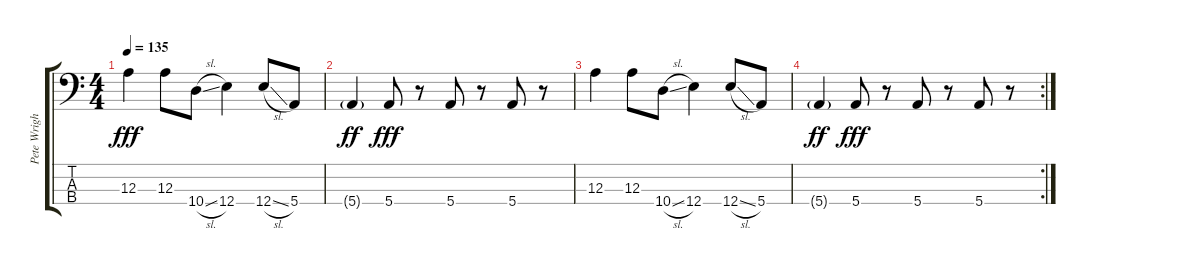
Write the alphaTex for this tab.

\track ("Pete Wright" "Pete Wrigh") {instrument electricbassfinger}
\staff {score tabs}
\tuning (G2 D2 A1 E1) {hide}
\ts (4 4)
\tempo 135
\clef f4
\ks c
12.3.4{dy fff} 12.3.8 10.4{sl}.8 12.4.4 12.4{sl}.8 5.4.8 |
5.4{g}.4{dy ff} 5.4.8{dy fff} r.8 5.4.8 r.8 5.4.8 r.8 |
12.3.4 12.3.8 10.4{sl}.8 12.4.4 12.4{sl}.8 5.4.8 |
\rc 2
5.4{g}.4{dy ff} 5.4.8{dy fff} r.8 5.4.8 r.8 5.4.8 r.8
